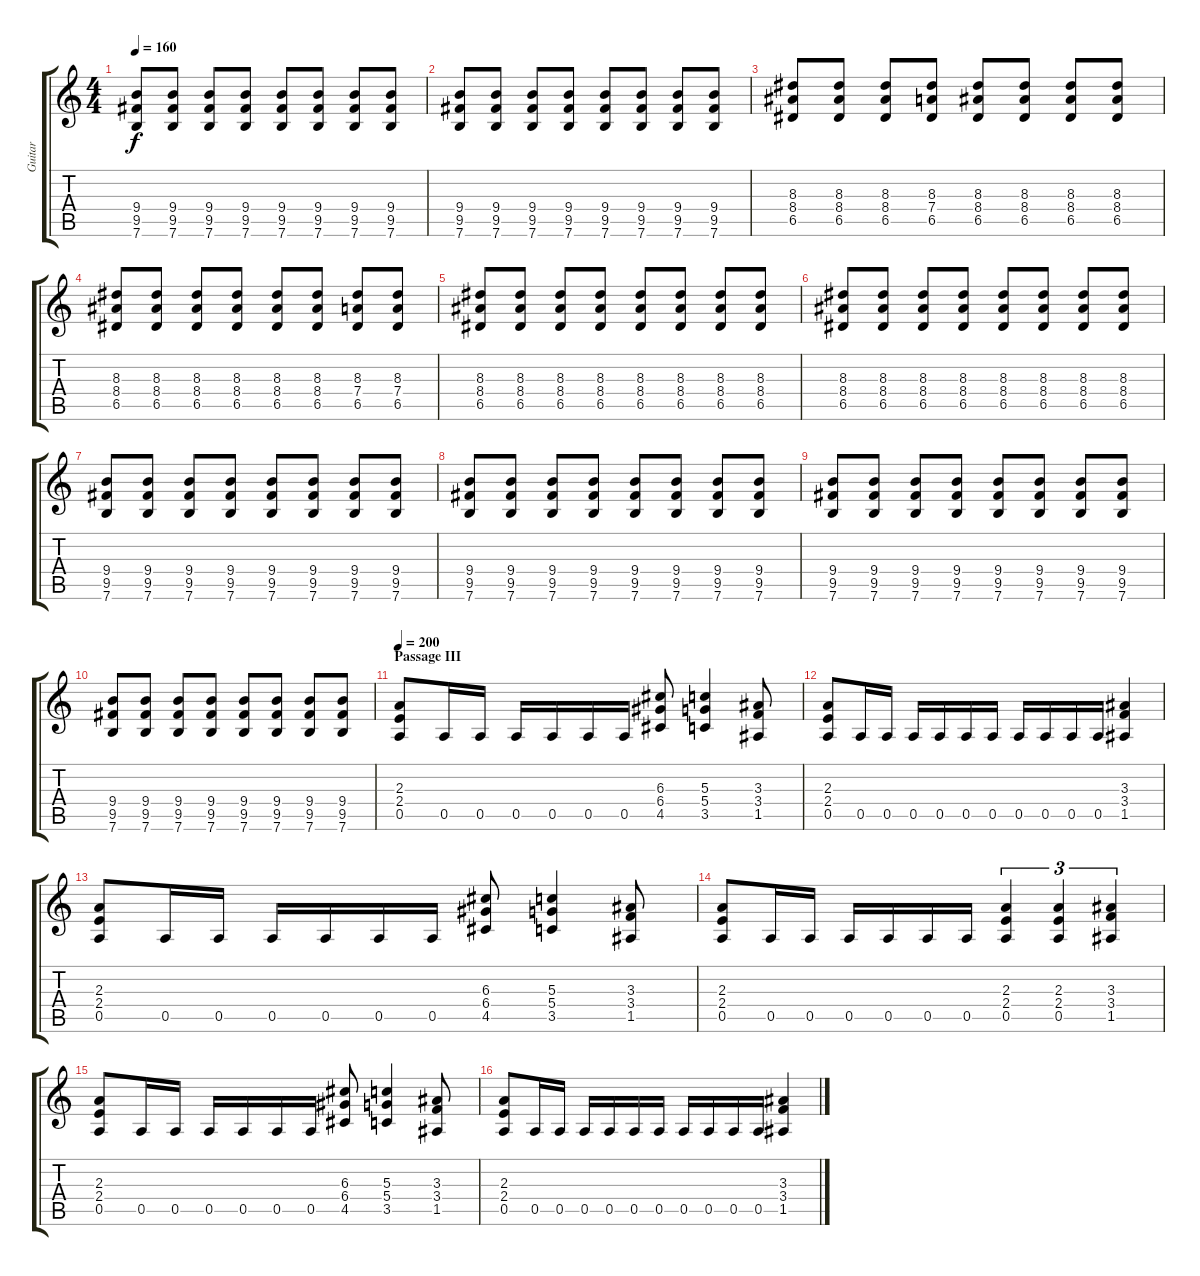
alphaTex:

\track ("Guitar" "Guitar") {instrument distortionguitar}
\staff {score tabs}
\tuning (E4 B3 G3 D3 A2 E2) {hide}
\ts (4 4)
\tempo 160
\clef g2
\ks c
(9.4 9.5 7.6).8{dy f} (9.4 9.5 7.6).8 (9.4 9.5 7.6).8 (9.4 9.5 7.6).8 (9.4 9.5 7.6).8 (9.4 9.5 7.6).8 (9.4 9.5 7.6).8 (9.4 9.5 7.6).8 |
(9.4 9.5 7.6).8 (9.4 9.5 7.6).8 (9.4 9.5 7.6).8 (9.4 9.5 7.6).8 (9.4 9.5 7.6).8 (9.4 9.5 7.6).8 (9.4 9.5 7.6).8 (9.4 9.5 7.6).8 |
(8.3 8.4 6.5).8 (8.3 8.4 6.5).8 (8.3 8.4 6.5).8 (8.3 7.4 6.5).8 (8.3 8.4 6.5).8 (8.3 8.4 6.5).8 (8.3 8.4 6.5).8 (8.3 8.4 6.5).8 |
(8.3 8.4 6.5).8 (8.3 8.4 6.5).8 (8.3 8.4 6.5).8 (8.3 8.4 6.5).8 (8.3 8.4 6.5).8 (8.3 8.4 6.5).8 (8.3 7.4 6.5).8 (8.3 7.4 6.5).8 |
(8.3 8.4 6.5).8 (8.3 8.4 6.5).8 (8.3 8.4 6.5).8 (8.3 8.4 6.5).8 (8.3 8.4 6.5).8 (8.3 8.4 6.5).8 (8.3 8.4 6.5).8 (8.3 8.4 6.5).8 |
(8.3 8.4 6.5).8 (8.3 8.4 6.5).8 (8.3 8.4 6.5).8 (8.3 8.4 6.5).8 (8.3 8.4 6.5).8 (8.3 8.4 6.5).8 (8.3 8.4 6.5).8 (8.3 8.4 6.5).8 |
(9.4 9.5 7.6).8 (9.4 9.5 7.6).8 (9.4 9.5 7.6).8 (9.4 9.5 7.6).8 (9.4 9.5 7.6).8 (9.4 9.5 7.6).8 (9.4 9.5 7.6).8 (9.4 9.5 7.6).8 |
(9.4 9.5 7.6).8 (9.4 9.5 7.6).8 (9.4 9.5 7.6).8 (9.4 9.5 7.6).8 (9.4 9.5 7.6).8 (9.4 9.5 7.6).8 (9.4 9.5 7.6).8 (9.4 9.5 7.6).8 |
(9.4 9.5 7.6).8 (9.4 9.5 7.6).8 (9.4 9.5 7.6).8 (9.4 9.5 7.6).8 (9.4 9.5 7.6).8 (9.4 9.5 7.6).8 (9.4 9.5 7.6).8 (9.4 9.5 7.6).8 |
(9.4 9.5 7.6).8 (9.4 9.5 7.6).8 (9.4 9.5 7.6).8 (9.4 9.5 7.6).8 (9.4 9.5 7.6).8 (9.4 9.5 7.6).8 (9.4 9.5 7.6).8 (9.4 9.5 7.6).8 |
\section ("" "Passage III")
\tempo 200
(2.3 2.4 0.5).8 0.5.16 0.5.16 0.5.16 0.5.16 0.5.16 0.5.16 (6.3 6.4 4.5).8 (5.3 5.4 3.5).4 (3.3 3.4 1.5).8 |
(2.3 2.4 0.5).8 0.5.16 0.5.16 0.5.16 0.5.16 0.5.16 0.5.16 0.5.16 0.5.16 0.5.16 0.5.16 (3.3 3.4 1.5).4 |
(2.3 2.4 0.5).8 0.5.16 0.5.16 0.5.16 0.5.16 0.5.16 0.5.16 (6.3 6.4 4.5).8 (5.3 5.4 3.5).4 (3.3 3.4 1.5).8 |
(2.3 2.4 0.5).8 0.5.16 0.5.16 0.5.16 0.5.16 0.5.16 0.5.16 (2.3 2.4 0.5).4{tu (3 2)} (2.3 2.4 0.5).4{tu (3 2)} (3.3 3.4 1.5).4{tu (3 2)} |
(2.3 2.4 0.5).8 0.5.16 0.5.16 0.5.16 0.5.16 0.5.16 0.5.16 (6.3 6.4 4.5).8 (5.3 5.4 3.5).4 (3.3 3.4 1.5).8 |
(2.3 2.4 0.5).8 0.5.16 0.5.16 0.5.16 0.5.16 0.5.16 0.5.16 0.5.16 0.5.16 0.5.16 0.5.16 (3.3 3.4 1.5).4
